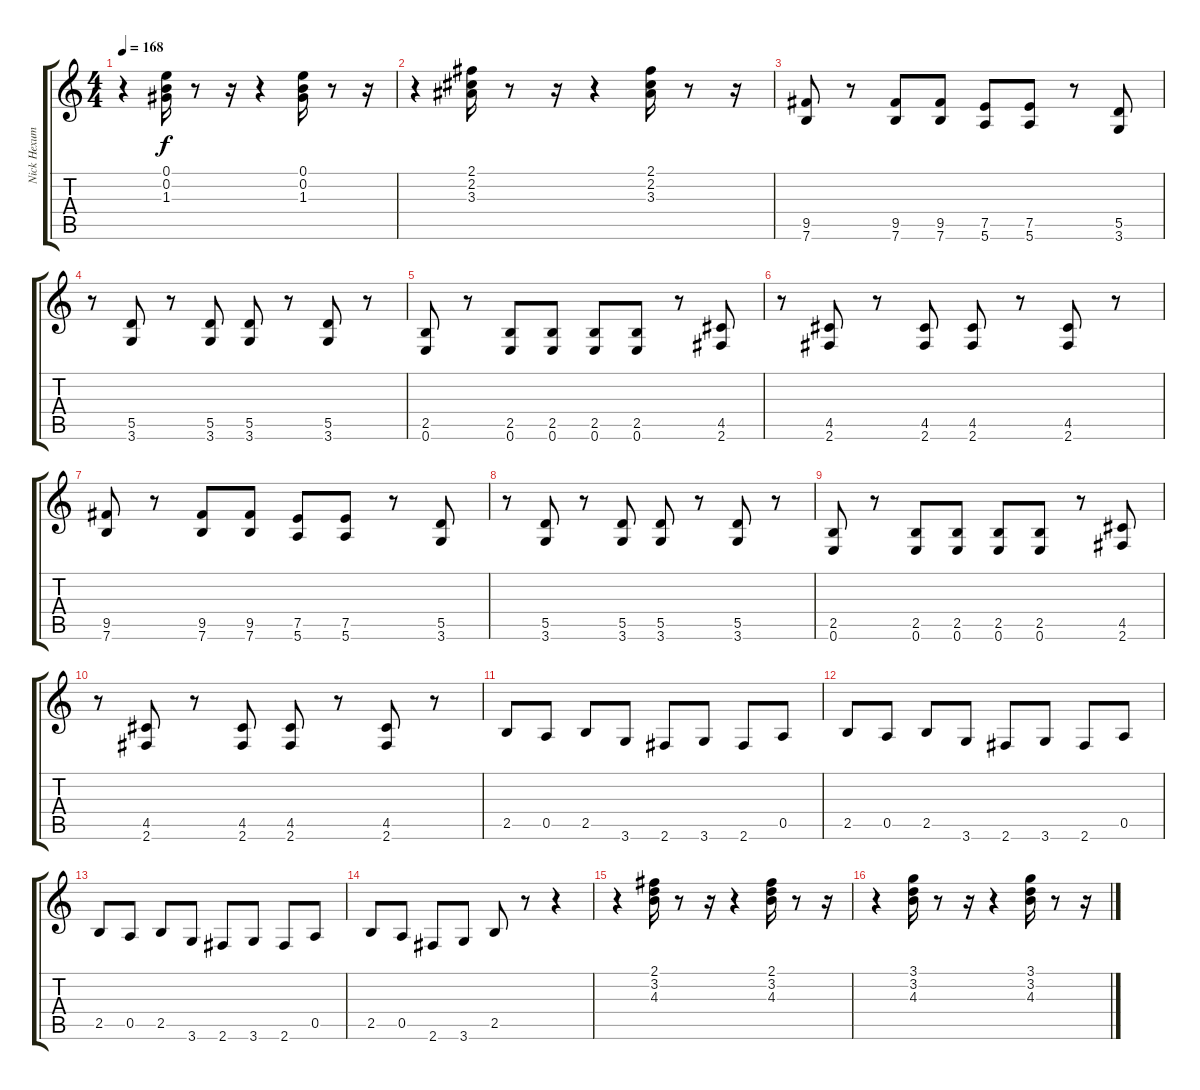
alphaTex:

\track ("Nick Hexum" "Nick Hexum") {instrument distortionguitar}
\staff {score tabs}
\tuning (E4 B3 G3 D3 A2 E2) {hide}
\ts (4 4)
\tempo 168
\clef g2
\ks c
r.4{dy f} (0.1 0.2 1.3).16 r.8 r.16 r.4 (0.1 0.2 1.3).16 r.8 r.16 |
r.4 (2.1 2.2 3.3).16 r.8 r.16 r.4 (2.1 2.2 3.3).16 r.8 r.16 |
(9.5 7.6).8 r.8 (9.5 7.6).8 (9.5 7.6).8 (7.5 5.6).8 (7.5 5.6).8 r.8 (5.5 3.6).8 |
r.8 (5.5 3.6).8 r.8 (5.5 3.6).8 (5.5 3.6).8 r.8 (5.5 3.6).8 r.8 |
(2.5 0.6).8 r.8 (2.5 0.6).8 (2.5 0.6).8 (2.5 0.6).8 (2.5 0.6).8 r.8 (4.5 2.6).8 |
r.8 (4.5 2.6).8 r.8 (4.5 2.6).8 (4.5 2.6).8 r.8 (4.5 2.6).8 r.8 |
(9.5 7.6).8 r.8 (9.5 7.6).8 (9.5 7.6).8 (7.5 5.6).8 (7.5 5.6).8 r.8 (5.5 3.6).8 |
r.8 (5.5 3.6).8 r.8 (5.5 3.6).8 (5.5 3.6).8 r.8 (5.5 3.6).8 r.8 |
(2.5 0.6).8 r.8 (2.5 0.6).8 (2.5 0.6).8 (2.5 0.6).8 (2.5 0.6).8 r.8 (4.5 2.6).8 |
r.8 (4.5 2.6).8 r.8 (4.5 2.6).8 (4.5 2.6).8 r.8 (4.5 2.6).8 r.8 |
2.5.8 0.5.8 2.5.8 3.6.8 2.6.8 3.6.8 2.6.8 0.5.8 |
2.5.8 0.5.8 2.5.8 3.6.8 2.6.8 3.6.8 2.6.8 0.5.8 |
2.5.8 0.5.8 2.5.8 3.6.8 2.6.8 3.6.8 2.6.8 0.5.8 |
2.5.8 0.5.8 2.6.8 3.6.8 2.5.8 r.8 r.4 |
r.4 (2.1 3.2 4.3).16 r.8 r.16 r.4 (2.1 3.2 4.3).16 r.8 r.16 |
r.4 (3.1 3.2 4.3).16 r.8 r.16 r.4 (3.1 3.2 4.3).16 r.8 r.16
